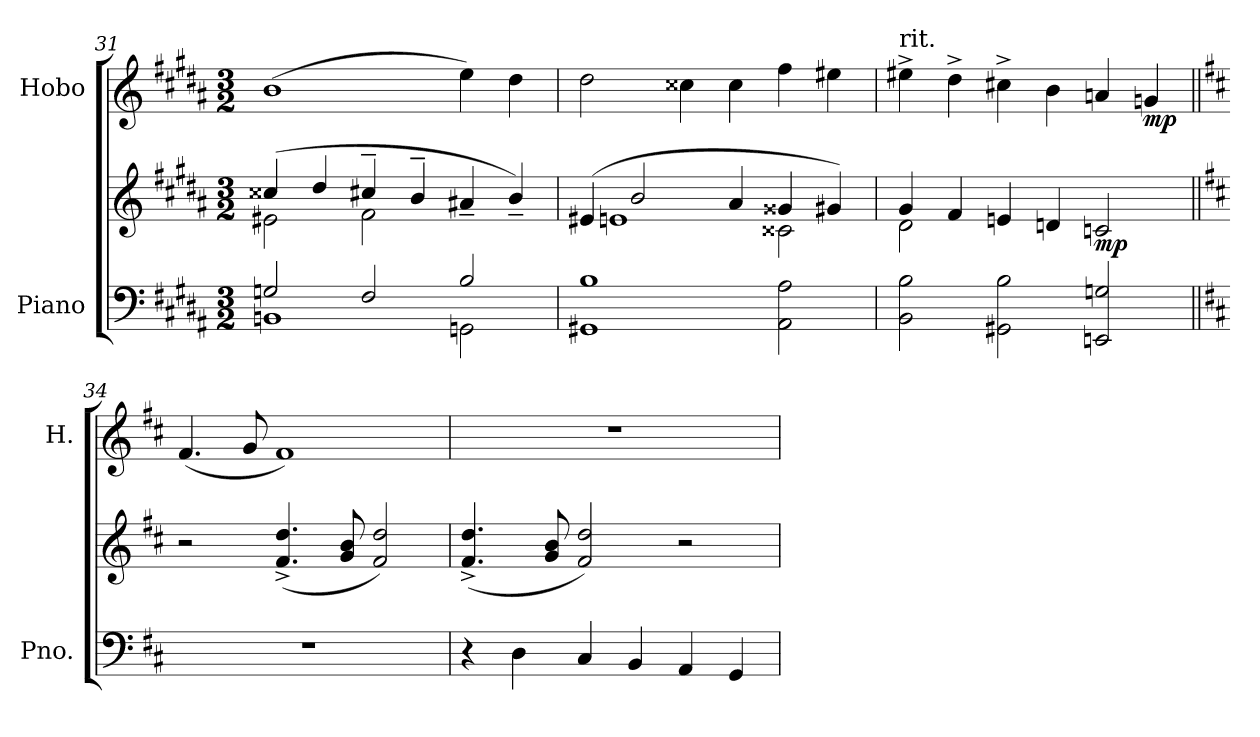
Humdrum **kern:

**kern	**kern	**dynam	**kern	**dynam
*part2	*part2	*part2	*part1	*part1
*staff3	*staff2	*staff2/3	*staff1	*staff1
*I"Piano	*	*	*I"Hobo	*
*I'Pno.	*	*	*I'H.	*
*clefF4	*clefG2	*	*clefG2	*
*k[f#c#g#d#a#]	*k[f#c#g#d#a#]	*	*k[f#c#g#d#a#]	*
*M3/2	*M3/2	*	*M3/2	*
=31	=31	=31	=31	=31
*^	*^	*	*	*
2Gn/	1BBn	(4cc##X/	2e#X\	.	(1b	.
.	.	4dd#/	.	.	.	.
2F#/	.	4cc#X~/	2f#\	.	.	.
.	.	4b~/	.	.	.	.
2B/	2GGn\	4a#X~/	2ryy	.	4ee\)	.
.	.	4b~/)	.	.	4dd#\	.
*v	*v	*	*	*	*	*
=32	=32	=32	=32	=32	=32
1GG#X 1B	(4e#X/	1en	.	2dd#\	.
.	2b/	.	.	.	.
.	.	.	.	4cc##X\	.
.	4a#/	.	.	4cc##\	.
2AA#\ 2A#\	4g##X/	2c##X\	.	4ff#\	.
.	4g#X/)	.	.	4ee#X\	.
!!LO:PB:g=z
=33	=33	=33	=33	=33	=33
*	*	*	*	*MM108	*
!	!	!	!	!LO:TX:a:t=rit.	!
2BB\ 2B\	4g#/	2d#\	.	4ee#X^\	.
.	4f#/	.	.	4dd#^\	.
2GG#X\ 2B\	4en/	1ryy	.	4cc#X^\	.
*	*	*	*	*MM100	*
.	4dn/	.	.	4b\	.
!	!	!	!LO:DY:b	!	!
2EEn/ 2Gn/	2cn/	.	mp	4an/	.
!	!	!	!	!	!LO:DY:b
.	.	.	.	4gn/	mp
*	*v	*v	*	*	*
=34||	=34||	=34||	=34||	=34||
*k[f#c#]	*k[f#c#]	*	*k[f#c#]	*
*	*	*	*MM96	*
1.r	2r	.	(4.f#/	.
.	.	.	8g/	.
.	(4.f#/^ 4.dd/^	.	1f#)	.
.	8g/ 8b/	.	.	.
.	2f#/ 2dd/)	.	.	.
=35	=35	=35	=35	=35
4r	(4.f#/^ 4.dd/^	.	1.r	.
4D\	.	.	.	.
.	8g/ 8b/	.	.	.
4C#/	2f#/ 2dd/)	.	.	.
4BB/	.	.	.	.
4AA/	2r	.	.	.
4GG/	.	.	.	.
=	=	=	=	=
*-	*-	*-	*-	*-
